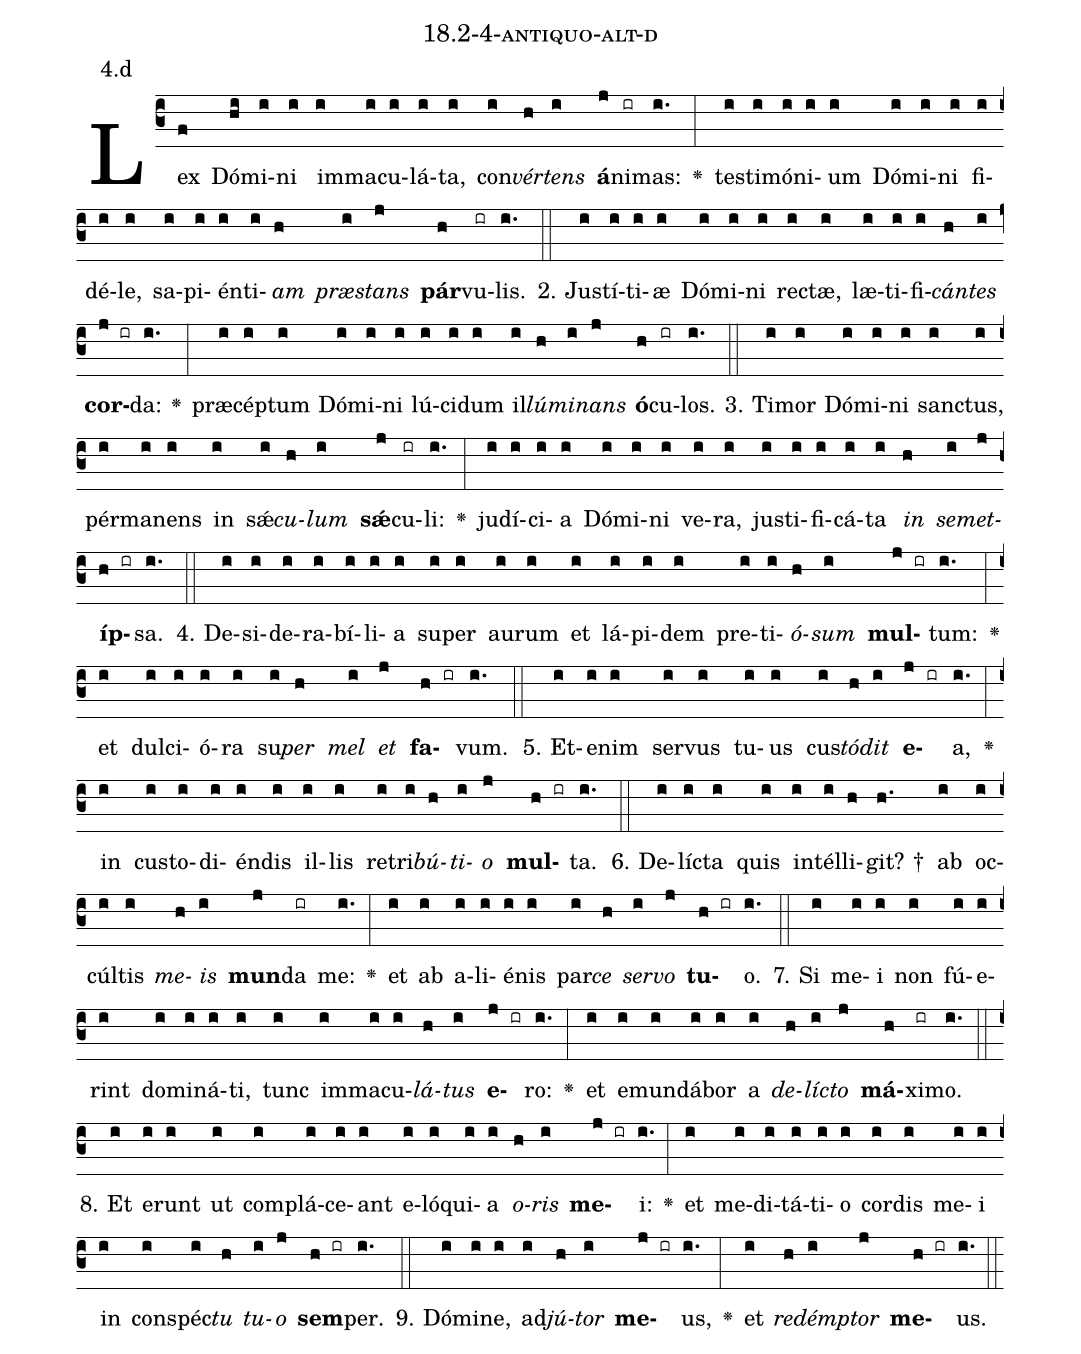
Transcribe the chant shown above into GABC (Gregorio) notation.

name: 18.2-4-antiquo-alt-d;
annotation: 4.d;
%%
(c3)Lex(f) Dó(hi)mi(i)ni(i) im(i)ma(i)cu(i)lá(i)ta,(i) con(i)<i>vér</i>(h)<i>tens</i>(i) <b>á</b>(j)ni(ir)mas:(i.) <v>\greheightstar</v>(:) tes(i)ti(i)mó(i)ni(i)um(i) Dó(i)mi(i)ni(i) fi(i)dé(i)le,(i) sa(i)pi(i)én(i)ti(i)<i>am</i>(h) <i>præ</i>(i)<i>stans</i>(j) <b>pár</b>(h)vu(ir)lis.(i.) (::)
2. Jus(i)tí(i)ti(i)æ(i) Dó(i)mi(i)ni(i) rec(i)tæ,(i) læ(i)ti(i)fi(i)<i>cán</i>(h)<i>tes</i>(i) <b>cor</b>(j ir)da:(i.) <v>\greheightstar</v>(:) præ(i)cép(i)tum(i) Dó(i)mi(i)ni(i) lú(i)ci(i)dum(i) il(i)<i>lú</i>(h)<i>mi</i>(i)<i>nans</i>(j) <b>ó</b>(h)cu(ir)los.(i.) (::)
3. Ti(i)mor(i) Dó(i)mi(i)ni(i) sanc(i)tus,(i) pér(i)ma(i)nens(i) in(i) sǽ(i)<i>cu</i>(h)<i>lum</i>(i) <b>sǽ</b>(j)cu(ir)li:(i.) <v>\greheightstar</v>(:) ju(i)dí(i)ci(i)a(i) Dó(i)mi(i)ni(i) ve(i)ra,(i) jus(i)ti(i)fi(i)cá(i)ta(i) <i>in</i>(h) <i>se</i>(i)<i>met</i>(j)<b>íp</b>(h ir)sa.(i.) (::)
4. De(i)si(i)de(i)ra(i)bí(i)li(i)a(i) su(i)per(i) au(i)rum(i) et(i) lá(i)pi(i)dem(i) pre(i)ti(i)<i>ó</i>(h)<i>sum</i>(i) <b>mul</b>(j ir)tum:(i.) <v>\greheightstar</v>(:) et(i) dul(i)ci(i)ó(i)ra(i) su(i)<i>per</i>(h) <i>mel</i>(i) <i>et</i>(j) <b>fa</b>(h ir)vum.(i.) (::)
5. Et(i)e(i)nim(i) ser(i)vus(i) tu(i)us(i) cus(i)<i>tó</i>(h)<i>dit</i>(i) <b>e</b>(j ir)a,(i.) <v>\greheightstar</v>(:) in(i) cus(i)to(i)di(i)én(i)dis(i) il(i)lis(i) re(i)tri(i)<i>bú</i>(h)<i>ti</i>(i)<i>o</i>(j) <b>mul</b>(h ir)ta.(i.) (::)
6. De(i)líc(i)ta(i) quis(i) in(i)tél(i)li(h)git? †(h.) ab(i) oc(i)cúl(i)tis(i) <i>me</i>(h)<i>is</i>(i) <b>mun</b>(j)da(ir) me:(i.) <v>\greheightstar</v>(:) et(i) ab(i) a(i)li(i)é(i)nis(i) par(i)<i>ce</i>(h) <i>ser</i>(i)<i>vo</i>(j) <b>tu</b>(h ir)o.(i.) (::)
7. Si(i) me(i)i(i) non(i) fú(i)e(i)rint(i) do(i)mi(i)ná(i)ti,(i) tunc(i) im(i)ma(i)cu(i)<i>lá</i>(h)<i>tus</i>(i) <b>e</b>(j ir)ro:(i.) <v>\greheightstar</v>(:) et(i) e(i)mun(i)dá(i)bor(i) a(i) <i>de</i>(h)<i>líc</i>(i)<i>to</i>(j) <b>má</b>(h)xi(ir)mo.(i.) (::)
8. Et(i) e(i)runt(i) ut(i) com(i)plá(i)ce(i)ant(i) e(i)ló(i)qui(i)a(i) <i>o</i>(h)<i>ris</i>(i) <b>me</b>(j ir)i:(i.) <v>\greheightstar</v>(:) et(i) me(i)di(i)tá(i)ti(i)o(i) cor(i)dis(i) me(i)i(i) in(i) con(i)spéc(i)<i>tu</i>(h) <i>tu</i>(i)<i>o</i>(j) <b>sem</b>(h ir)per.(i.) (::)
9. Dó(i)mi(i)ne,(i) ad(i)<i>jú</i>(h)<i>tor</i>(i) <b>me</b>(j ir)us,(i.) <v>\greheightstar</v>(:) et(i) <i>red</i>(h)<i>émp</i>(i)<i>tor</i>(j) <b>me</b>(h ir)us.(i.) (::)
